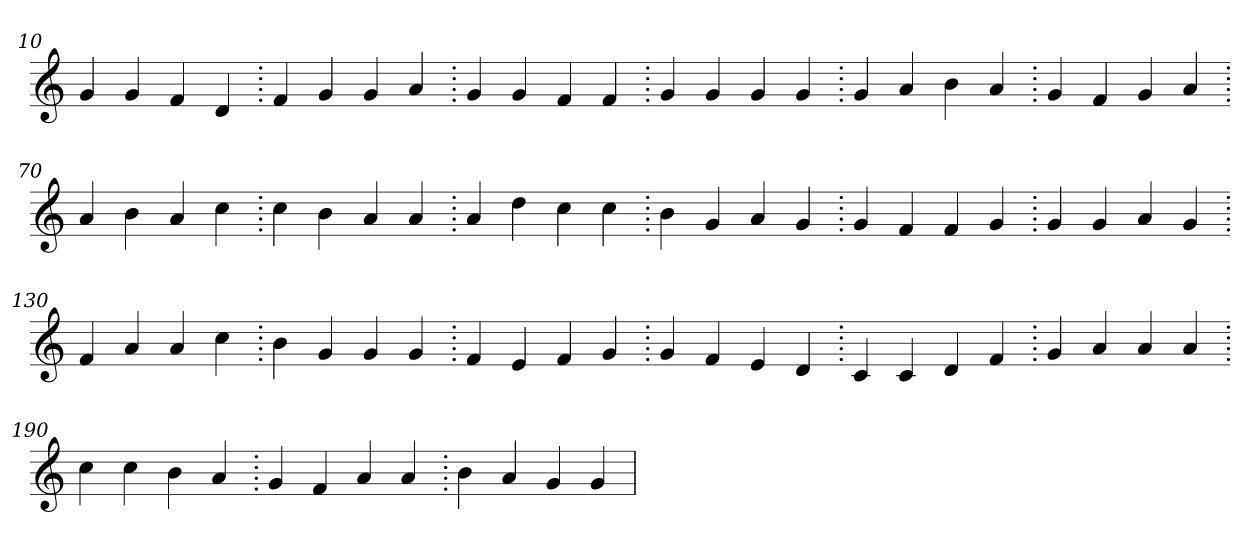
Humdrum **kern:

**kern
*part1
*staff1
*clefG2
=10.
4g
4g
4f
4d
=20.
4f
4g
4g
4a
=30.
4g
4g
4f
4f
=40.
4g
4g
4g
4g
=50.
4g
4a
4b
4a
=60.
4g
4f
4g
4a
=70.
4a
4b
4a
4cc
=80.
4cc
4b
4a
4a
=90.
4a
4dd
4cc
4cc
=100.
4b
4g
4a
4g
=110.
4g
4f
4f
4g
=120.
4g
4g
4a
4g
=130.
4f
4a
4a
4cc
=140.
4b
4g
4g
4g
=150.
4f
4e
4f
4g
=160.
4g
4f
4e
4d
=170.
4c
4c
4d
4f
=180.
4g
4a
4a
4a
=190.
4cc
4cc
4b
4a
=200.
4g
4f
4a
4a
=210.
4b
4a
4g
4g
=
*-
